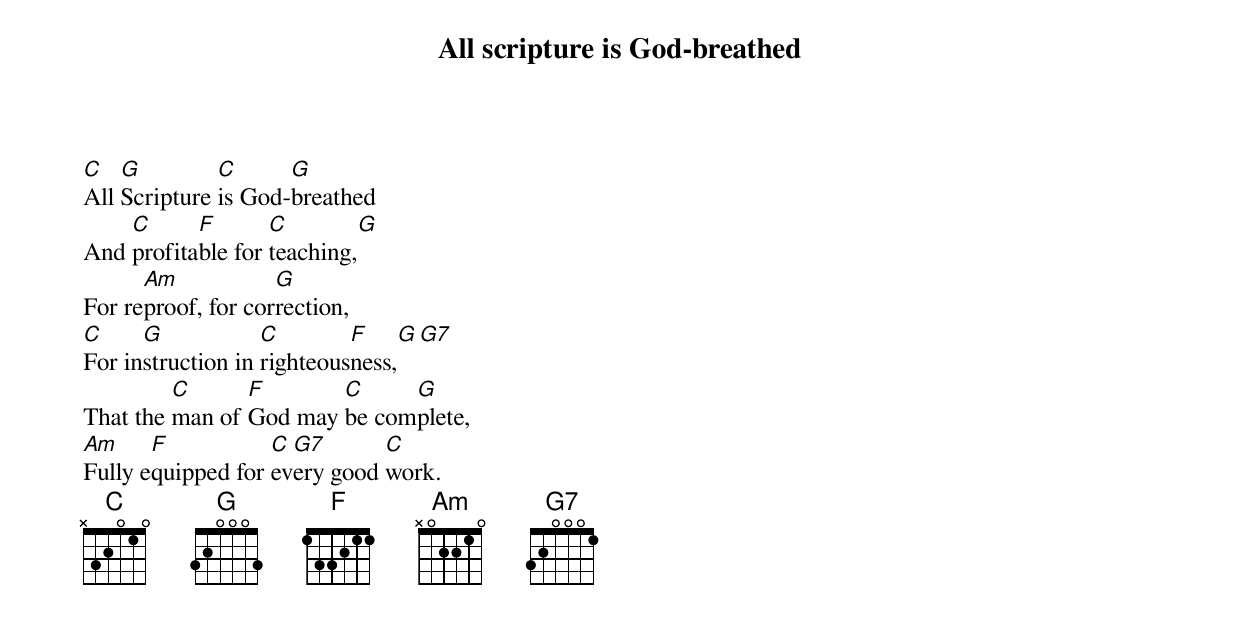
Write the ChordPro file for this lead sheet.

{t:All scripture is God-breathed}

[C]All [G]Scripture [C]is God-[G]breathed
And [C]profita[F]ble for [C]teaching,[G]
For re[Am]proof, for cor[G]rection,
[C]For in[G]struction in [C]righteous[F]ness,[G][G7]
That the [C]man of [F]God may [C]be com[G]plete,
[Am]Fully e[F]quipped for [C]ev[G7]ery good [C]work.
